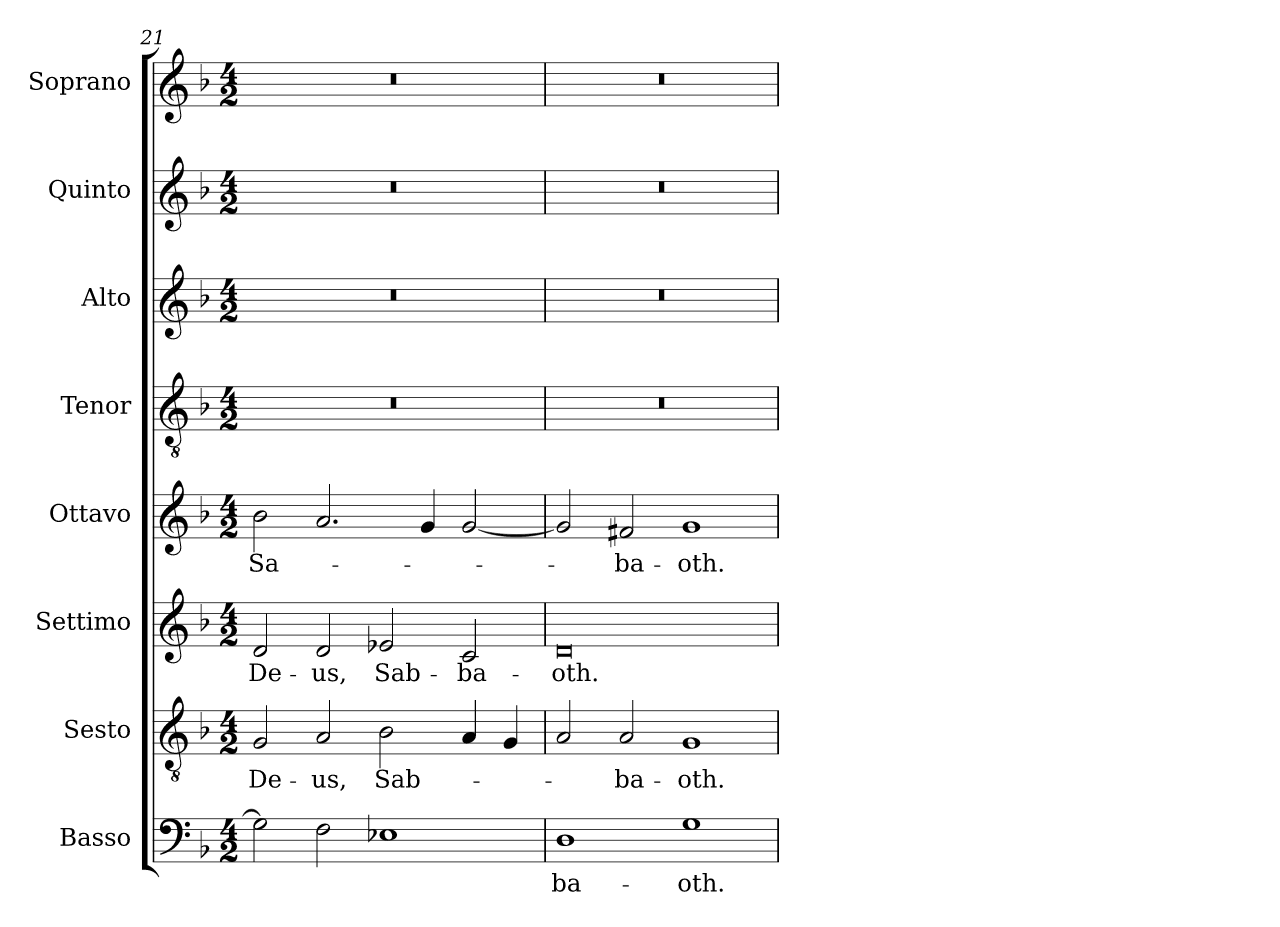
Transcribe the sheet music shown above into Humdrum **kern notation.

**kern	**text	**kern	**text	**kern	**text	**kern	**text	**kern	**kern	**kern	**kern
*part8	*part8	*part7	*part7	*part6	*part6	*part5	*part5	*part4	*part3	*part2	*part1
*staff8	*staff8	*staff7	*staff7	*staff6	*staff6	*staff5	*staff5	*staff4	*staff3	*staff2	*staff1
*I"Basso	*	*I"Sesto	*	*I"Settimo	*	*I"Ottavo	*	*I"Tenor	*I"Alto	*I"Quinto	*I"Soprano
*I'B.	*	*I'Ss.	*	*I'St.	*	*I'Ot.	*	*I'T.	*I'A.	*I'Q.	*I'S.
!!LO:LB:g=z
*clefF4	*	*clefGv2	*	*clefG2	*	*clefG2	*	*clefGv2	*clefG2	*clefG2	*clefG2
*	*	*ITrd7c12	*	*	*	*	*	*ITrd7c12	*	*	*
*k[b-]	*	*k[b-]	*	*k[b-]	*	*k[b-]	*	*k[b-]	*k[b-]	*k[b-]	*k[b-]
*F:	*	*F:	*	*F:	*	*F:	*	*F:	*F:	*F:	*F:
*M4/2	*	*M4/2	*	*M4/2	*	*M4/2	*	*M4/2	*M4/2	*M4/2	*M4/2
=21	=21	=21	=21	=21	=21	=21	=21	=21	=21	=21	=21
!	!	!	!LO:LY:b:color=#000000	!	!	!	!	!	!	!	!
!	!	!	!	!	!LO:LY:b:color=#000000	!	!	!	!	!	!
!	!	!	!	!	!	!	!LO:LY:b:color=#000000	!LO:N:vis=1	!LO:N:vis=1	!LO:N:vis=1	!LO:N:vis=1
2Gi\]	.	2GGi/	De-	2di/	De-	2b-i\	Sa-	0r	0r	0r	0r
!	!	!	!LO:LY:b:color=#000000	!	!	!	!	!	!	!	!
!	!	!	!	!	!LO:LY:b:color=#000000	!	!	!	!	!	!
2Fi\	.	2AAi/	-us,	2di/	-us,	2.ai/	.	.	.	.	.
!	!	!	!LO:LY:b:color=#000000	!	!	!	!	!	!	!	!
!	!	!	!	!	!LO:LY:b:color=#000000	!	!	!	!	!	!
1E-Xi	.	2BB-i\	Sab-	2e-Xi/	Sab-	.	.	.	.	.	.
.	.	.	.	.	.	4gi/	.	.	.	.	.
!	!	!	!	!	!LO:LY:b:color=#000000	!	!	!	!	!	!
.	.	4AAi/	.	2ci/	-ba-	[2gi/	.	.	.	.	.
.	.	4GGi/	.	.	.	.	.	.	.	.	.
=22	=22	=22	=22	=22	=22	=22	=22	=22	=22	=22	=22
!	!LO:LY:b:color=#000000	!	!	!	!	!	!	!	!	!	!
!	!	!	!	!	!LO:LY:b:color=#000000	!	!	!LO:N:vis=1	!LO:N:vis=1	!LO:N:vis=1	!LO:N:vis=1
1Di	-ba-	2AAi/	.	0di	-oth.	2gi/]	.	0r	0r	0r	0r
!	!	!	!LO:LY:b:color=#000000	!	!	!	!	!	!	!	!
!	!	!	!	!	!	!	!LO:LY:b:color=#000000	!	!	!	!
.	.	2AAi/	-ba-	.	.	2f#Xi/	-ba-	.	.	.	.
!	!LO:LY:b:color=#000000	!	!	!	!	!	!	!	!	!	!
!	!	!	!LO:LY:b:color=#000000	!	!	!	!	!	!	!	!
!	!	!	!	!	!	!	!LO:LY:b:color=#000000	!	!	!	!
1Gi	-oth.	1GGi	-oth.	.	.	1gi	-oth.	.	.	.	.
=	=	=	=	=	=	=	=	=	=	=	=
*-	*-	*-	*-	*-	*-	*-	*-	*-	*-	*-	*-
